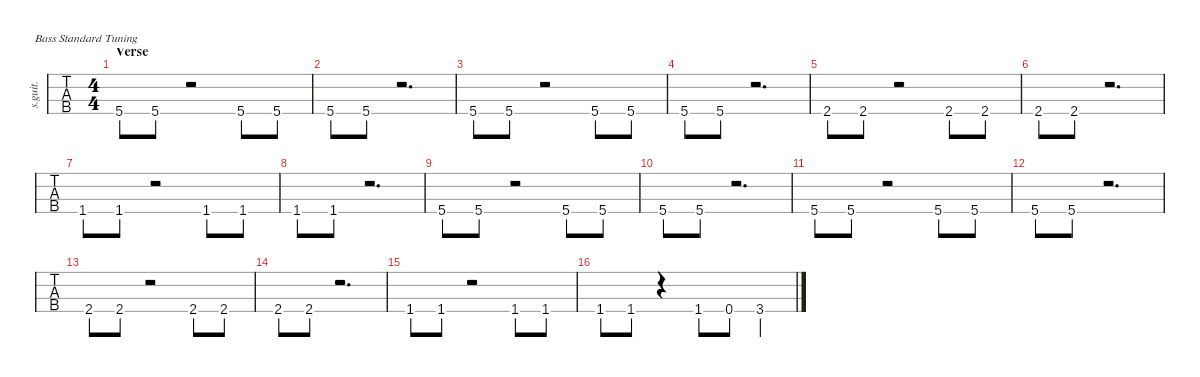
\defaultSystemsLayout 4
\hideDynamics
\bracketExtendMode nobrackets
\track ("Electric Bass" "s.guit.") {instrument electricbassfinger}
\staff {tabs}
\tuning (G2 D2 A1 E1)
\ts (4 4)
\beaming (8 2 2 2 2)
\section ("" "Verse")
\tempo (173 hide)
\clef f4
\ks c
5.4.8{dy mf instrument electricbassfinger} 5.4.8 r.2 5.4.8 5.4.8 |
5.4.8 5.4.8 r.2{d} |
5.4.8 5.4.8 r.2 5.4.8 5.4.8 |
5.4.8 5.4.8 r.2{d} |
2.4{acc #}.8 2.4{acc #}.8 r.2 2.4{acc #}.8 2.4{acc #}.8 |
2.4{acc #}.8 2.4{acc #}.8 r.2{d} |
1.4.8 1.4.8 r.2 1.4.8 1.4.8 |
1.4.8 1.4.8 r.2{d} |
5.4.8 5.4.8 r.2 5.4.8 5.4.8 |
5.4.8 5.4.8 r.2{d} |
5.4.8 5.4.8 r.2 5.4.8 5.4.8 |
5.4.8 5.4.8 r.2{d} |
2.4{acc #}.8 2.4{acc #}.8 r.2 2.4{acc #}.8 2.4{acc #}.8 |
2.4{acc #}.8 2.4{acc #}.8 r.2{d} |
1.4.8 1.4.8 r.2 1.4.8 1.4.8 |
1.4.8 1.4.8 r.4 1.4.8 0.4.8 3.4.4
